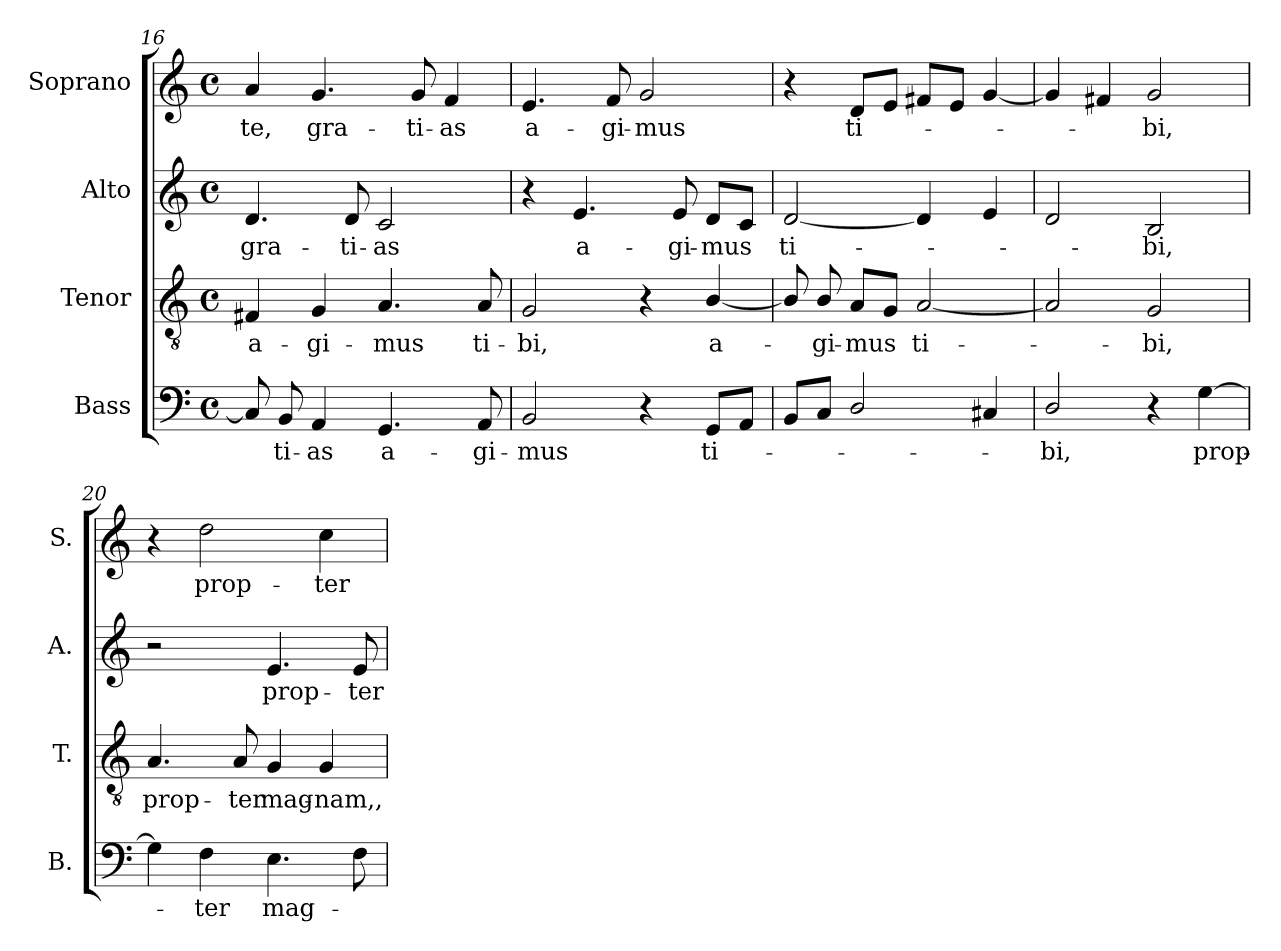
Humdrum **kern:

**kern	**text	**kern	**text	**kern	**text	**kern	**text
*part4	*part4	*part3	*part3	*part2	*part2	*part1	*part1
*staff4	*staff4	*staff3	*staff3	*staff2	*staff2	*staff1	*staff1
*I"Bass	*	*I"Tenor	*	*I"Alto	*	*I"Soprano	*
*I'B.	*	*I'T.	*	*I'A.	*	*I'S.	*
*clefF4	*	*clefGv2	*	*clefG2	*	*clefG2	*
*	*	*ITrd7c12	*	*	*	*	*
*k[]	*	*k[]	*	*k[]	*	*k[]	*
*C:	*	*C:	*	*C:	*	*C:	*
*M4/4	*	*M4/4	*	*M4/4	*	*M4/4	*
*met(c)	*	*met(c)	*	*met(c)	*	*met(c)	*
=16	=16	=16	=16	=16	=16	=16	=16
!	!	!	!LO:LY:b:color=#000000	!	!	!	!
!	!	!	!	!	!LO:LY:b:color=#000000	!	!
!	!	!	!	!	!	!	!LO:LY:b:color=#000000
8Ci/]	.	4FF#Xi/	a-	4.di/	gra-	4ai/	te,
!	!LO:LY:b:color=#000000	!	!	!	!	!	!
8BBi/	-ti-	.	.	.	.	.	.
!	!LO:LY:b:color=#000000	!	!	!	!	!	!
!	!	!	!LO:LY:b:color=#000000	!	!	!	!
!	!	!	!	!	!	!	!LO:LY:b:color=#000000
4AAi/	-as	4GGi/	-gi-	.	.	4.gi/	gra-
!	!	!	!	!	!LO:LY:b:color=#000000	!	!
.	.	.	.	8di/	-ti-	.	.
!	!LO:LY:b:color=#000000	!	!	!	!	!	!
!	!	!	!LO:LY:b:color=#000000	!	!	!	!
!	!	!	!	!	!LO:LY:b:color=#000000	!	!
4.GGi/	a-	4.AAi/	-mus	2ci/	-as	.	.
!	!	!	!	!	!	!	!LO:LY:b:color=#000000
.	.	.	.	.	.	8gi/	-ti-
!	!	!	!	!	!	!	!LO:LY:b:color=#000000
.	.	.	.	.	.	4fi/	-as
!	!LO:LY:b:color=#000000	!	!	!	!	!	!
!	!	!	!LO:LY:b:color=#000000	!	!	!	!
8AAi/	-gi-	8AAi/	ti-	.	.	.	.
=17	=17	=17	=17	=17	=17	=17	=17
!	!LO:LY:b:color=#000000	!	!	!	!	!	!
!	!	!	!LO:LY:b:color=#000000	!	!	!	!
!	!	!	!	!	!	!	!LO:LY:b:color=#000000
2BBi/	-mus	2GGi/	-bi,	4r	.	4.ei/	a-
!	!	!	!	!	!LO:LY:b:color=#000000	!	!
.	.	.	.	4.ei/	a-	.	.
!	!	!	!	!	!	!	!LO:LY:b:color=#000000
.	.	.	.	.	.	8fi/	-gi-
!	!	!	!	!	!	!	!LO:LY:b:color=#000000
4r	.	4r	.	.	.	2gi/	-mus
!	!	!	!	!	!LO:LY:b:color=#000000	!	!
.	.	.	.	8ei/	-gi-	.	.
!	!LO:LY:b:color=#000000	!	!	!	!	!	!
!	!	!	!LO:LY:b:color=#000000	!	!	!	!
!	!	!	!	!	!LO:LY:b:color=#000000	!	!
8GGi/L	ti-	[4BBi/	a-	8di/L	-mus	.	.
8AAi/J	.	.	.	8ci/J	.	.	.
!!LO:PB:g=z
=18	=18	=18	=18	=18	=18	=18	=18
!	!	!	!	!	!LO:LY:b:color=#000000	!	!
8BBi/L	.	8BBi/]	.	[2di/	ti-	4r	.
!	!	!	!LO:LY:b:color=#000000	!	!	!	!
8Ci/J	.	8BBi/	-gi-	.	.	.	.
!	!	!	!LO:LY:b:color=#000000	!	!	!	!
!	!	!	!	!	!	!	!LO:LY:b:color=#000000
2Di/	.	8AAi/L	-mus	.	.	8di/L	ti-
.	.	8GGi/J	.	.	.	8ei/J	.
!	!	!	!LO:LY:b:color=#000000	!	!	!	!
.	.	[2AAi/	ti-	4di/]	.	8f#Xi/L	.
.	.	.	.	.	.	8ei/J	.
4C#Xi/	.	.	.	4ei/	.	[4gi/	.
=19	=19	=19	=19	=19	=19	=19	=19
!	!LO:LY:b:color=#000000	!	!	!	!	!	!
2Di/	-bi,	2AAi/]	.	2di/	.	4gi/]	.
.	.	.	.	.	.	4f#Xi/	.
!	!	!	!LO:LY:b:color=#000000	!	!	!	!
!	!	!	!	!	!LO:LY:b:color=#000000	!	!
!	!	!	!	!	!	!	!LO:LY:b:color=#000000
4r	.	2GGi/	-bi,	2Bi/	-bi,	2gi/	-bi,
!	!LO:LY:b:color=#000000	!	!	!	!	!	!
[4Gi\	prop-	.	.	.	.	.	.
=20	=20	=20	=20	=20	=20	=20	=20
!	!	!	!LO:LY:b:color=#000000	!	!	!	!
4Gi\]	.	4.AAi/	prop-	2r	.	4r	.
!	!LO:LY:b:color=#000000	!	!	!	!	!	!
!	!	!	!	!	!	!	!LO:LY:b:color=#000000
4Fi\	-ter	.	.	.	.	2ddi\	prop-
!	!	!	!LO:LY:b:color=#000000	!	!	!	!
.	.	8AAi/	-ter	.	.	.	.
!	!LO:LY:b:color=#000000	!	!	!	!	!	!
!	!	!	!LO:LY:b:color=#000000	!	!	!	!
!	!	!	!	!	!LO:LY:b:color=#000000	!	!
4.Ei\	mag-	4GGi/	mag-	4.ei/	prop-	.	.
!	!	!	!LO:LY:b:color=#000000	!	!	!	!
!	!	!	!	!	!	!	!LO:LY:b:color=#000000
.	.	4GGi/	-nam,,	.	.	4cci\	-ter
!	!	!	!	!	!LO:LY:b:color=#000000	!	!
8Fi\	.	.	.	8ei/	-ter	.	.
=	=	=	=	=	=	=	=
*-	*-	*-	*-	*-	*-	*-	*-
